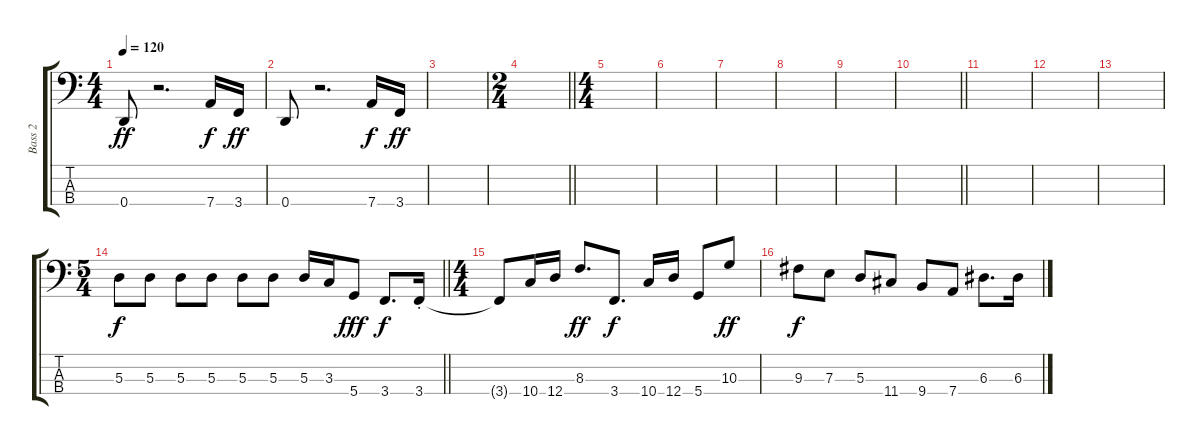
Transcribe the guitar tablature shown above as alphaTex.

\track ("Bass 2" "Bass 2") {instrument slapbass2}
\staff {score tabs}
\tuning (G2 D2 A1 D1) {hide}
\ts (4 4)
\tempo 120
\clef f4
\ks c
0.4.8{dy ff} r.2{d} 7.4.16{dy f} 3.4.16{dy ff} |
0.4.8 r.2{d} 7.4.16{dy f} 3.4.16{dy ff} |
|
\ts (2 4)
\barLineRight lightlight
|
\ts (4 4)
|
|
|
|
|
\barLineRight lightlight
|
\section ("" "")
|
|
|
\ts (5 4)
\barLineRight lightlight
5.3.8{dy f} 5.3.8 5.3.8 5.3.8 5.3.8 5.3.8 5.3.16 3.3.16 5.4.8{dy fff} 3.4.8{d dy f} 3.4{st}.16 |
\ts (4 4)
3.4{t}.8 10.4.16 12.4.16 8.3.8{d dy ff} 3.4.8{d dy f} 10.4.16 12.4.16 5.4.8 10.3.8{dy ff} |
9.3.8{dy f} 7.3.8 5.3.8 11.4.8 9.4.8 7.4.8 6.3.8{d} 6.3.16
